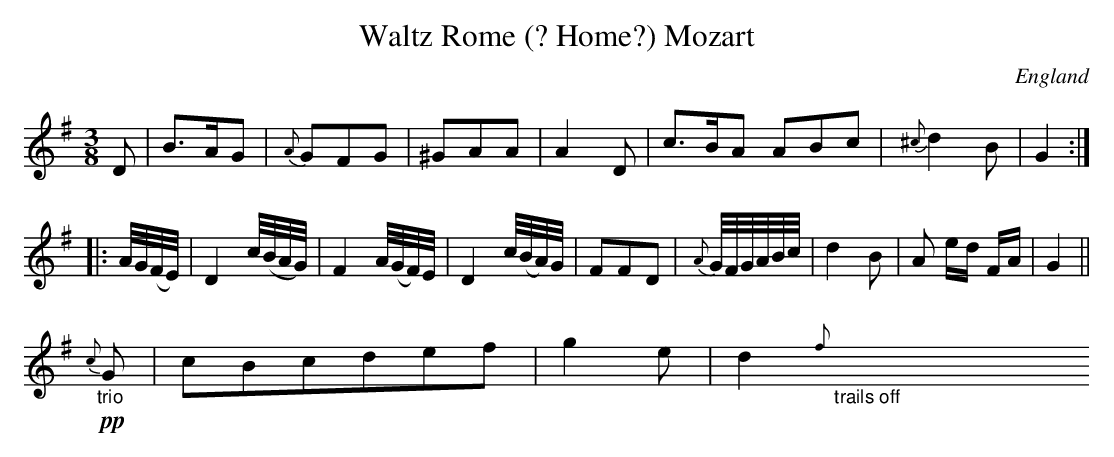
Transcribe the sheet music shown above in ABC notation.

X:1
T:Waltz Rome (? Home?) Mozart
L:1/8
M:3/8
O:England
K:G major
D | B>AG | {A}GFG | ^GAA | A2D | c>BA ABc | {^c}d2B | G2 ::
[L:1/32] \
AG(FE) | \
D8 c(BAG) | F8 A(GF)E | D8 c(BA)G | F4F4D4 | \
{A}GFGABc | d8 B4 | A4 e2d2 F2A2 | G8 ||
[L:1/8] "_trio" !pp! {c}G | cBcdef | g2e | d2{f} "_trails off" yyyyyyyyyyyyyyyy
